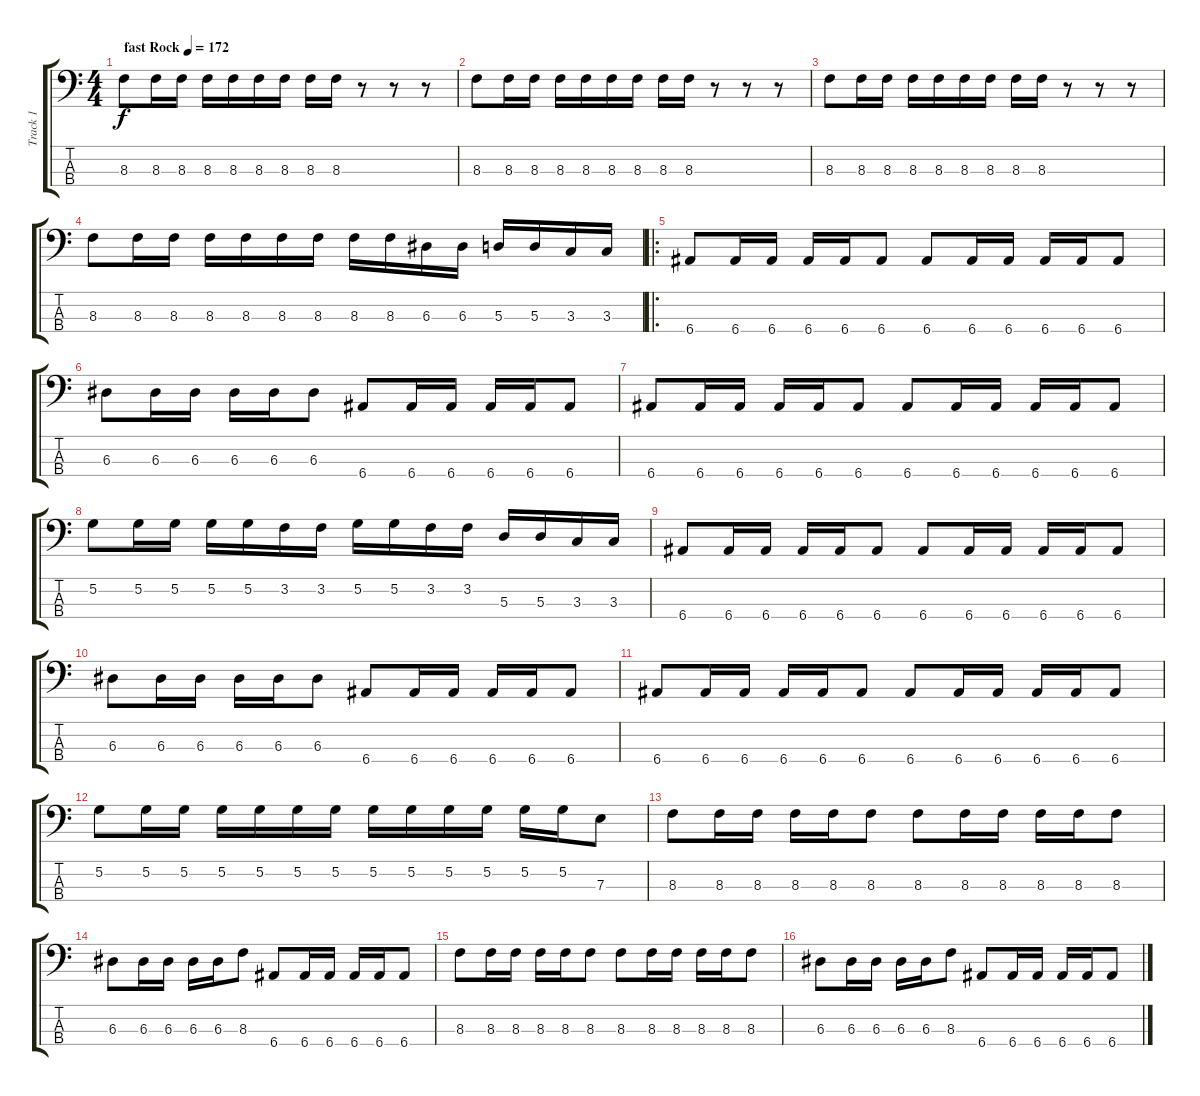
\track ("Track 1" "Track 1") {instrument electricbassfinger}
\staff {score tabs}
\tuning (G2 D2 A1 E1) {hide}
\ts (4 4)
\tempo (172 "fast Rock")
\clef f4
\ks c
8.3.8{dy f instrument electricbassfinger} 8.3.16 8.3.16 8.3.16 8.3.16 8.3.16 8.3.16 8.3.16 8.3.16 r.8 r.8 r.8 |
8.3.8 8.3.16 8.3.16 8.3.16 8.3.16 8.3.16 8.3.16 8.3.16 8.3.16 r.8 r.8 r.8 |
8.3.8 8.3.16 8.3.16 8.3.16 8.3.16 8.3.16 8.3.16 8.3.16 8.3.16 r.8 r.8 r.8 |
8.3.8 8.3.16 8.3.16 8.3.16 8.3.16 8.3.16 8.3.16 8.3.16 8.3.16 6.3.16 6.3.16 5.3.16 5.3.16 3.3.16 3.3.16 |
\ro
6.4.8 6.4.16 6.4.16 6.4.16 6.4.16 6.4.8 6.4.8 6.4.16 6.4.16 6.4.16 6.4.16 6.4.8 |
6.3.8 6.3.16 6.3.16 6.3.16 6.3.16 6.3.8 6.4.8 6.4.16 6.4.16 6.4.16 6.4.16 6.4.8 |
6.4.8 6.4.16 6.4.16 6.4.16 6.4.16 6.4.8 6.4.8 6.4.16 6.4.16 6.4.16 6.4.16 6.4.8 |
5.2.8 5.2.16 5.2.16 5.2.16 5.2.16 3.2.16 3.2.16 5.2.16 5.2.16 3.2.16 3.2.16 5.3.16 5.3.16 3.3.16 3.3.16 |
6.4.8 6.4.16 6.4.16 6.4.16 6.4.16 6.4.8 6.4.8 6.4.16 6.4.16 6.4.16 6.4.16 6.4.8 |
6.3.8 6.3.16 6.3.16 6.3.16 6.3.16 6.3.8 6.4.8 6.4.16 6.4.16 6.4.16 6.4.16 6.4.8 |
6.4.8 6.4.16 6.4.16 6.4.16 6.4.16 6.4.8 6.4.8 6.4.16 6.4.16 6.4.16 6.4.16 6.4.8 |
5.2.8 5.2.16 5.2.16 5.2.16 5.2.16 5.2.16 5.2.16 5.2.16 5.2.16 5.2.16 5.2.16 5.2.16 5.2.16 7.3.8 |
8.3.8 8.3.16 8.3.16 8.3.16 8.3.16 8.3.8 8.3.8 8.3.16 8.3.16 8.3.16 8.3.16 8.3.8 |
6.3.8 6.3.16 6.3.16 6.3.16 6.3.16 8.3.8 6.4.8 6.4.16 6.4.16 6.4.16 6.4.16 6.4.8 |
8.3.8 8.3.16 8.3.16 8.3.16 8.3.16 8.3.8 8.3.8 8.3.16 8.3.16 8.3.16 8.3.16 8.3.8 |
6.3.8 6.3.16 6.3.16 6.3.16 6.3.16 8.3.8 6.4.8 6.4.16 6.4.16 6.4.16 6.4.16 6.4.8
